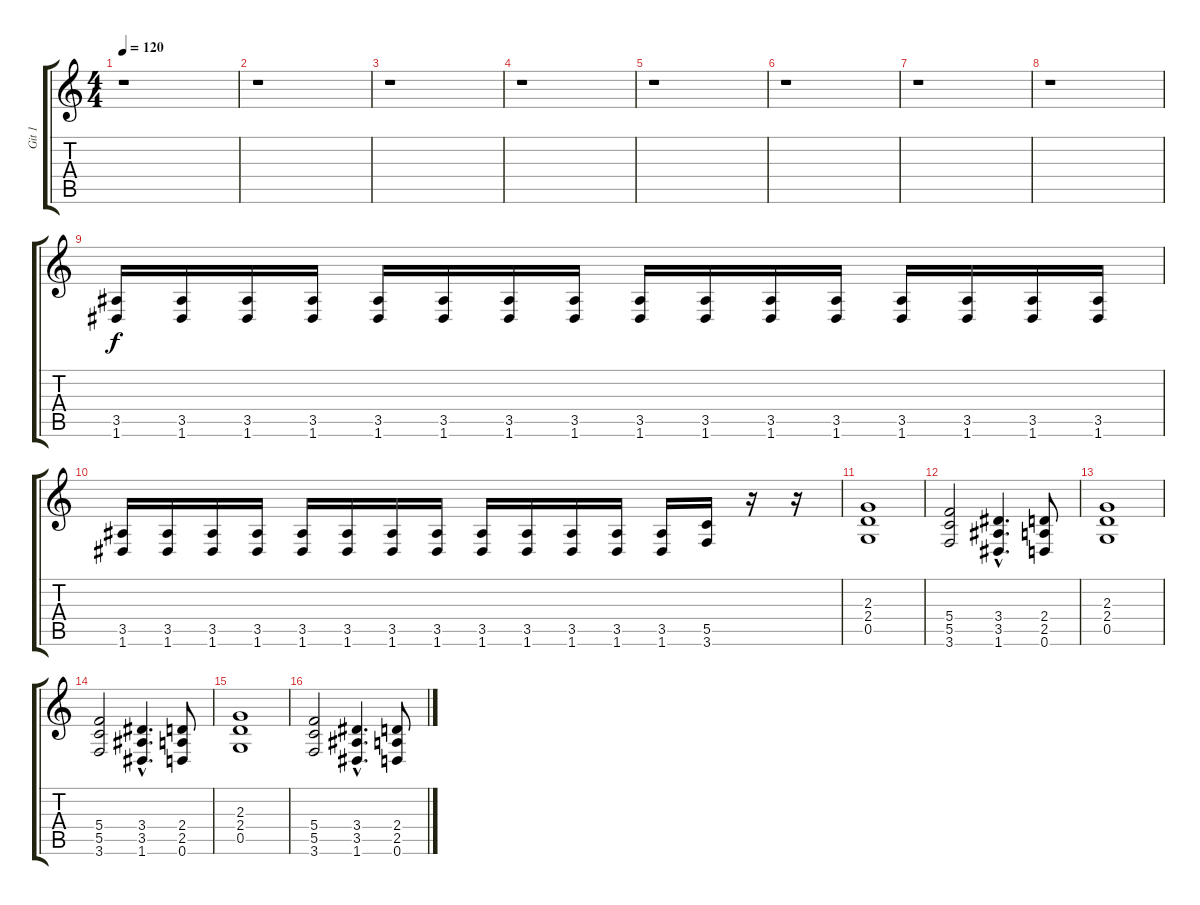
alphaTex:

\track ("Git 1" "Git 1") {instrument distortionguitar}
\staff {score tabs}
\tuning (D4 A3 F3 C3 G2 D2) {hide}
\ts (4 4)
\tempo 120
\clef g2
\ks c
r.1{dy f} |
r.1 |
r.1 |
r.1 |
r.1 |
r.1 |
r.1 |
r.1 |
(3.5 1.6).16 (3.5 1.6).16 (3.5 1.6).16 (3.5 1.6).16 (3.5 1.6).16 (3.5 1.6).16 (3.5 1.6).16 (3.5 1.6).16 (3.5 1.6).16 (3.5 1.6).16 (3.5 1.6).16 (3.5 1.6).16 (3.5 1.6).16 (3.5 1.6).16 (3.5 1.6).16 (3.5 1.6).16 |
(3.5 1.6).16 (3.5 1.6).16 (3.5 1.6).16 (3.5 1.6).16 (3.5 1.6).16 (3.5 1.6).16 (3.5 1.6).16 (3.5 1.6).16 (3.5 1.6).16 (3.5 1.6).16 (3.5 1.6).16 (3.5 1.6).16 (3.5 1.6).16 (5.5 3.6).16 r.16 r.16 |
(2.3 2.4 0.5).1 |
(5.4 5.5 3.6).2 (3.4{hac} 3.5{hac} 1.6{hac}).4{d} (2.4 2.5 0.6).8 |
(2.3 2.4 0.5).1 |
(5.4 5.5 3.6).2 (3.4{hac} 3.5{hac} 1.6{hac}).4{d} (2.4 2.5 0.6).8 |
(2.3 2.4 0.5).1 |
(5.4 5.5 3.6).2 (3.4{hac} 3.5{hac} 1.6{hac}).4{d} (2.4 2.5 0.6).8
